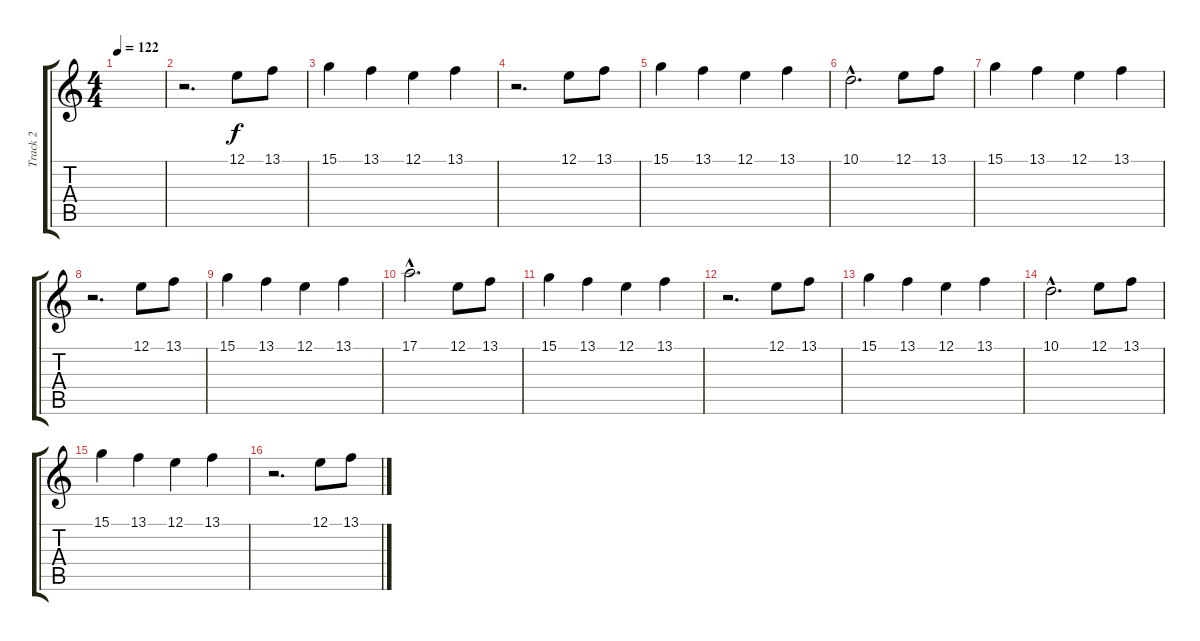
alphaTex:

\track ("Track 2" "Track 2") {instrument acousticgrandpiano}
\staff {score tabs}
\tuning (E4 B3 G3 D3 A2 E2) {hide}
\ts (4 4)
\tempo 122
\clef g2
\ks c
|
r.2{d} 12.1.8 13.1.8 |
15.1.4 13.1.4 12.1.4 13.1.4 |
r.2{d} 12.1.8 13.1.8 |
15.1.4 13.1.4 12.1.4 13.1.4 |
10.1{hac}.2{d} 12.1.8 13.1.8 |
15.1.4 13.1.4 12.1.4 13.1.4 |
r.2{d} 12.1.8 13.1.8 |
15.1.4 13.1.4 12.1.4 13.1.4 |
17.1{hac}.2{d} 12.1.8 13.1.8 |
15.1.4 13.1.4 12.1.4 13.1.4 |
r.2{d} 12.1.8 13.1.8 |
15.1.4 13.1.4 12.1.4 13.1.4 |
10.1{hac}.2{d} 12.1.8 13.1.8 |
15.1.4 13.1.4 12.1.4 13.1.4 |
r.2{d} 12.1.8 13.1.8
